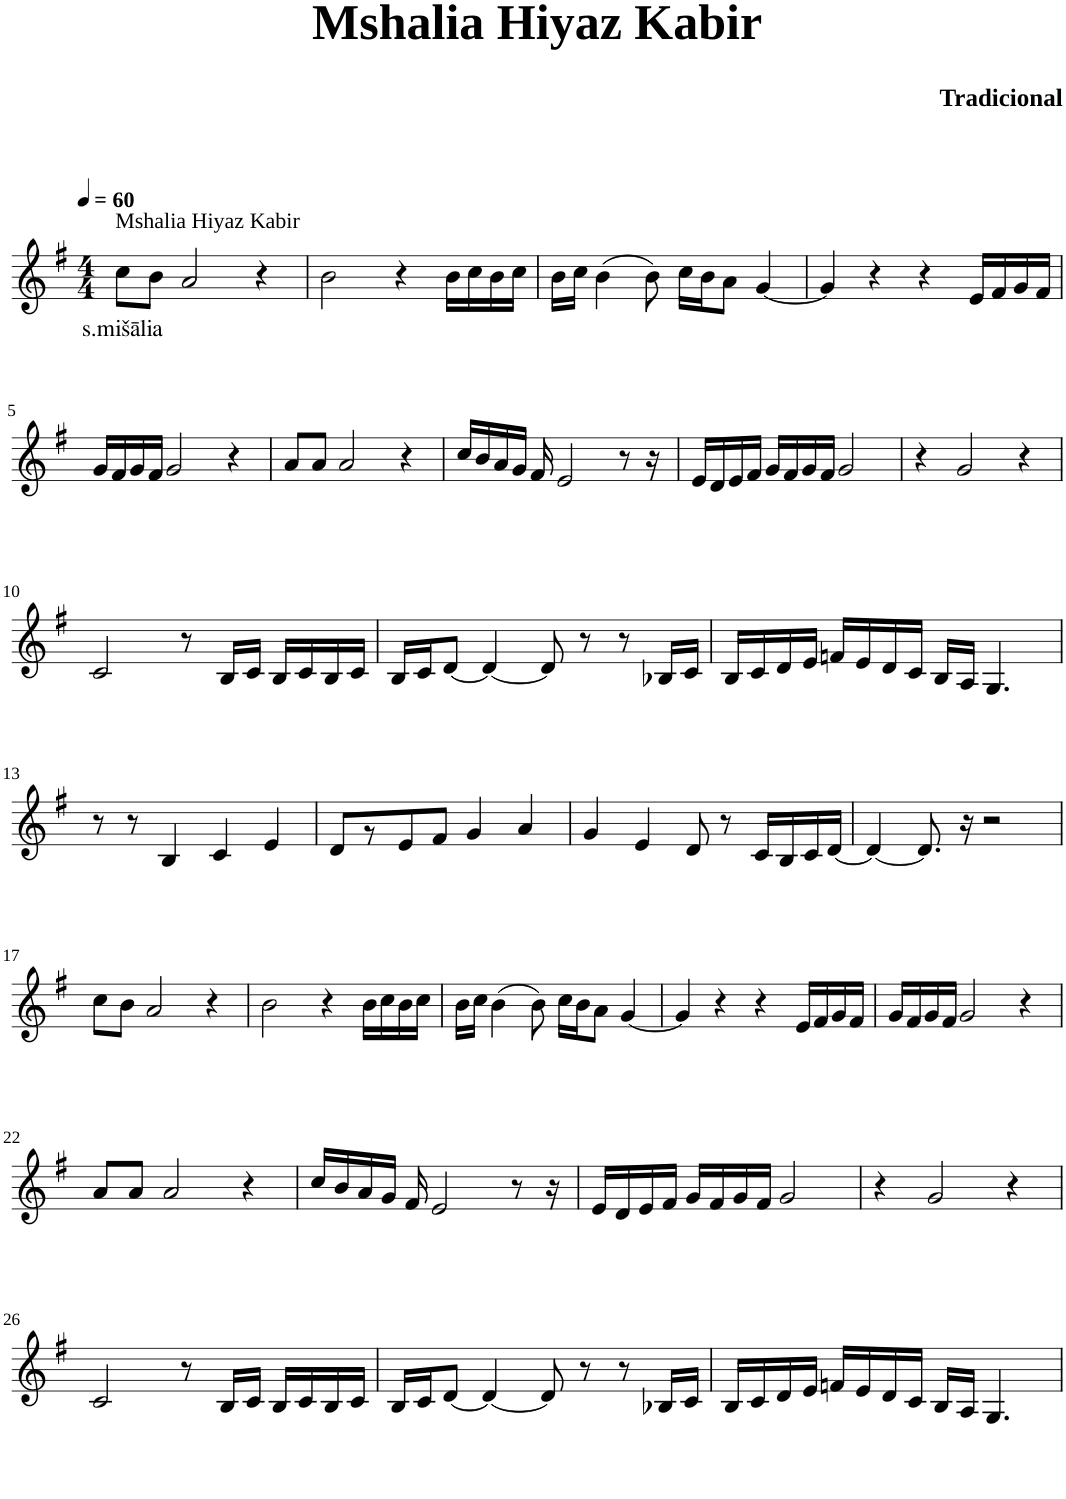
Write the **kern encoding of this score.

**kern	**text
*part1	*part1
*staff1	*staff1
*I"Violin	*
*clefG2	*
*k[f#]	*
*G:	*
*M4/4	*
*MM60	*
=1	=1
!LO:TX:a:t=Mshalia Hiyaz Kabir	!
!	!LO:LY:b
8cc\L	s.mišālia
8b\J	.
2a/	.
4r	.
=2	=2
2b\	.
4r	.
16b\LL	.
16cc\	.
16b\	.
16cc\JJ	.
=3	=3
16b\LL	.
16cc\JJ	.
(4b\	.
8b\)	.
16cc\LL	.
16b\J	.
8a\J	.
[4g/	.
=4	=4
4g/]	.
4r	.
4r	.
16e/LL	.
16f#/	.
16g/	.
16f#/JJ	.
!!LO:LB:g=z
=5	=5
16g/LL	.
16f#/	.
16g/	.
16f#/JJ	.
2g/	.
4r	.
=6	=6
8a/L	.
8a/J	.
2a/	.
4r	.
=7	=7
16cc/LL	.
16b/	.
16a/	.
16g/JJ	.
16f#/	.
2e/	.
8r	.
16r	.
=8	=8
16e/LL	.
16d/	.
16e/	.
16f#/JJ	.
16g/LL	.
16f#/	.
16g/	.
16f#/JJ	.
2g/	.
=9	=9
4r	.
2g/	.
4r	.
!!LO:LB:g=z
=10	=10
2c/	.
8r	.
16B/LL	.
16c/JJ	.
16B/LL	.
16c/	.
16B/	.
16c/JJ	.
=11	=11
16B/LL	.
16c/J	.
[8d/J	.
4d/_	.
8d/]	.
8r	.
8r	.
16B-X/LL	.
16c/JJ	.
=12	=12
16B/LL	.
16c/	.
16d/	.
16e/JJ	.
16fn/LL	.
16e/	.
16d/	.
16c/JJ	.
16B/LL	.
16A/JJ	.
4.G/	.
!!LO:LB:g=z
=13	=13
8r	.
8r	.
4B/	.
4c/	.
4e/	.
=14	=14
8d/L	.
8r	.
8e/	.
8f#/J	.
4g/	.
4a/	.
=15	=15
4g/	.
4e/	.
8d/	.
8r	.
16c/LL	.
16B/	.
16c/	.
[16d/JJ	.
=16	=16
4d/_	.
8.d/]	.
16r	.
2r	.
!!LO:LB:g=z
=17	=17
8cc\L	.
8b\J	.
2a/	.
4r	.
=18	=18
2b\	.
4r	.
16b\LL	.
16cc\	.
16b\	.
16cc\JJ	.
=19	=19
16b\LL	.
16cc\JJ	.
(4b\	.
8b\)	.
16cc\LL	.
16b\J	.
8a\J	.
[4g/	.
=20	=20
4g/]	.
4r	.
4r	.
16e/LL	.
16f#/	.
16g/	.
16f#/JJ	.
=21	=21
16g/LL	.
16f#/	.
16g/	.
16f#/JJ	.
2g/	.
4r	.
!!LO:LB:g=z
=22	=22
8a/L	.
8a/J	.
2a/	.
4r	.
=23	=23
16cc/LL	.
16b/	.
16a/	.
16g/JJ	.
16f#/	.
2e/	.
8r	.
16r	.
=24	=24
16e/LL	.
16d/	.
16e/	.
16f#/JJ	.
16g/LL	.
16f#/	.
16g/	.
16f#/JJ	.
2g/	.
=25	=25
4r	.
2g/	.
4r	.
!!LO:LB:g=z
=26	=26
2c/	.
8r	.
16B/LL	.
16c/JJ	.
16B/LL	.
16c/	.
16B/	.
16c/JJ	.
=27	=27
16B/LL	.
16c/J	.
[8d/J	.
4d/_	.
8d/]	.
8r	.
8r	.
16B-X/LL	.
16c/JJ	.
=28	=28
16B/LL	.
16c/	.
16d/	.
16e/JJ	.
16fn/LL	.
16e/	.
16d/	.
16c/JJ	.
16B/LL	.
16A/JJ	.
4.G/	.
=	=
*-	*-
